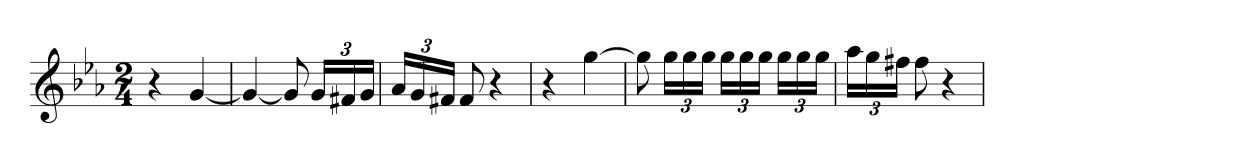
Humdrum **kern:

**kern
*part1
*staff1
*clefG2
*k[b-e-a-]
*E-:
*M2/4
=1
4r
[4g
=2
4g_
8g]
24gLL
24f#X
24gJJ
=3
24a-LL
24g
24f#XJJ
8f#
4r
=4
4r
[4gg
=5
8gg]
24ggLL
24gg
24ggJJ
24ggLL
24gg
24ggJJ
24ggLL
24gg
24ggJJ
=6
24aa-LL
24gg
24ff#XJJ
8ff#
4r
=
*-
